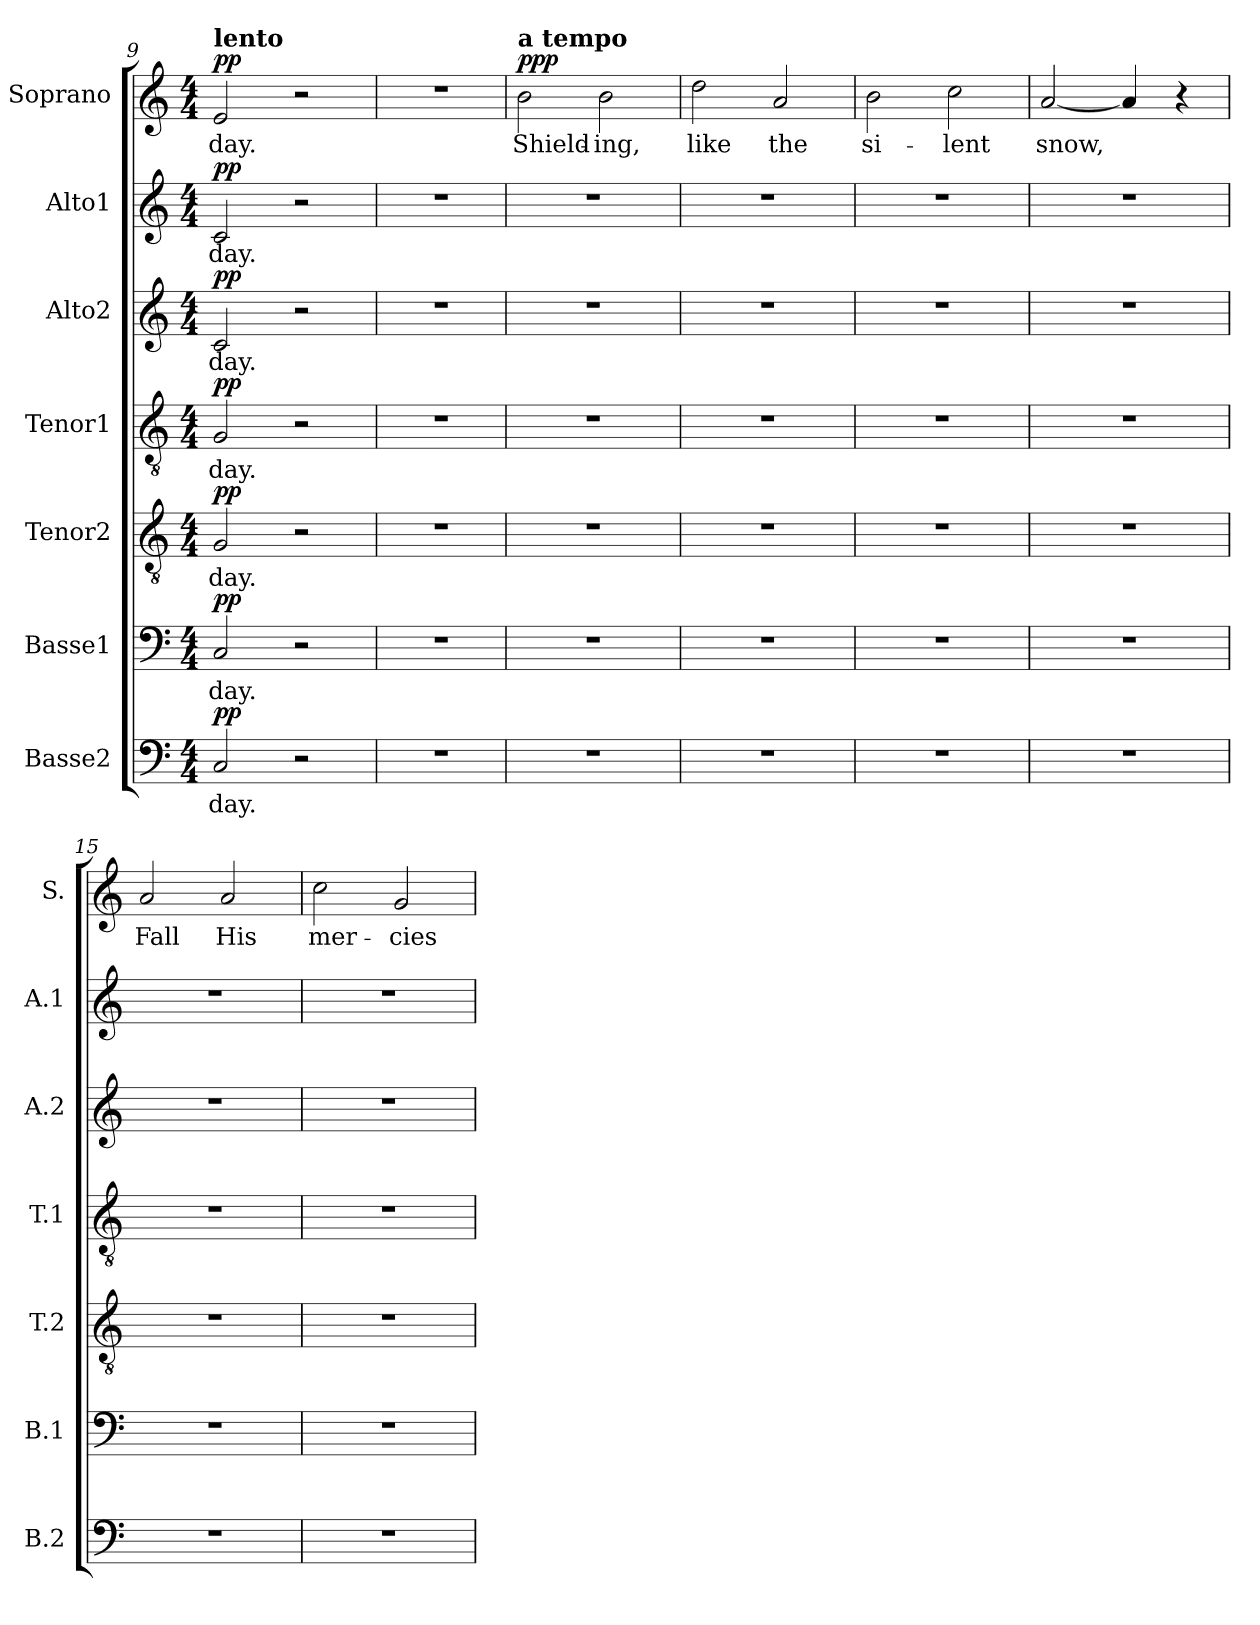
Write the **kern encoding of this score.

**kern	**text	**dynam	**kern	**text	**dynam	**kern	**text	**dynam	**kern	**text	**dynam	**kern	**text	**dynam	**kern	**text	**dynam	**kern	**text	**dynam
*part7	*part7	*part7	*part6	*part6	*part6	*part5	*part5	*part5	*part4	*part4	*part4	*part3	*part3	*part3	*part2	*part2	*part2	*part1	*part1	*part1
*staff7	*staff7	*staff7	*staff6	*staff6	*staff6	*staff5	*staff5	*staff5	*staff4	*staff4	*staff4	*staff3	*staff3	*staff3	*staff2	*staff2	*staff2	*staff1	*staff1	*staff1
*I"Basse2	*	*	*I"Basse1	*	*	*I"Tenor2	*	*	*I"Tenor1	*	*	*I"Alto2	*	*	*I"Alto1	*	*	*I"Soprano	*	*
*I'B.2	*	*	*I'B.1	*	*	*I'T.2	*	*	*I'T.1	*	*	*I'A.2	*	*	*I'A.1	*	*	*I'S.	*	*
*clefF4	*	*	*clefF4	*	*	*clefGv2	*	*	*clefGv2	*	*	*clefG2	*	*	*clefG2	*	*	*clefG2	*	*
*k[]	*	*	*k[]	*	*	*k[]	*	*	*k[]	*	*	*k[]	*	*	*k[]	*	*	*k[]	*	*
*M4/4	*	*	*M4/4	*	*	*M4/4	*	*	*M4/4	*	*	*M4/4	*	*	*M4/4	*	*	*M4/4	*	*
=9	=9	=9	=9	=9	=9	=9	=9	=9	=9	=9	=9	=9	=9	=9	=9	=9	=9	=9	=9	=9
!	!	!	!	!	!	!	!	!	!	!	!	!	!	!	!	!	!	!LO:TX:a:B:t=lento	!	!
!	!LO:LY:b	!LO:DY:a	!	!LO:LY:b	!LO:DY:a	!	!LO:LY:b	!LO:DY:a	!	!LO:LY:b	!LO:DY:a	!	!LO:LY:b	!LO:DY:a	!	!LO:LY:b	!LO:DY:a	!	!LO:LY:b	!LO:DY:a
2C/	-day.	pp	2C/	-day.	pp	2G/	-day.	pp	2G/	-day.	pp	2c/	-day.	pp	2c/	-day.	pp	2e/	-day.	pp
2r	.	.	2r	.	.	2r	.	.	2r	.	.	2r	.	.	2r	.	.	2r	.	.
=10	=10	=10	=10	=10	=10	=10	=10	=10	=10	=10	=10	=10	=10	=10	=10	=10	=10	=10	=10	=10
1r	.	.	1r	.	.	1r	.	.	1r	.	.	1r	.	.	1r	.	.	1r	.	.
=11	=11	=11	=11	=11	=11	=11	=11	=11	=11	=11	=11	=11	=11	=11	=11	=11	=11	=11	=11	=11
!!LO:REH:place=s1:a:B:fs=14:t=A
!	!	!	!	!	!	!	!	!	!	!	!	!	!	!	!	!	!	!LO:TX:a:B:t=a tempo	!	!
!	!	!	!	!	!	!	!	!	!	!	!	!	!	!	!	!	!	!	!LO:LY:b	!LO:DY:a
1r	.	.	1r	.	.	1r	.	.	1r	.	.	1r	.	.	1r	.	.	2b\	Shield-	ppp
!	!	!	!	!	!	!	!	!	!	!	!	!	!	!	!	!	!	!	!LO:LY:b	!
.	.	.	.	.	.	.	.	.	.	.	.	.	.	.	.	.	.	2b\	-ing,	.
=12	=12	=12	=12	=12	=12	=12	=12	=12	=12	=12	=12	=12	=12	=12	=12	=12	=12	=12	=12	=12
!	!	!	!	!	!	!	!	!	!	!	!	!	!	!	!	!	!	!	!LO:LY:b	!
1r	.	.	1r	.	.	1r	.	.	1r	.	.	1r	.	.	1r	.	.	2dd\	like	.
!	!	!	!	!	!	!	!	!	!	!	!	!	!	!	!	!	!	!	!LO:LY:b	!
.	.	.	.	.	.	.	.	.	.	.	.	.	.	.	.	.	.	2a/	the	.
=13	=13	=13	=13	=13	=13	=13	=13	=13	=13	=13	=13	=13	=13	=13	=13	=13	=13	=13	=13	=13
!	!	!	!	!	!	!	!	!	!	!	!	!	!	!	!	!	!	!	!LO:LY:b	!
1r	.	.	1r	.	.	1r	.	.	1r	.	.	1r	.	.	1r	.	.	2b\	si-	.
!	!	!	!	!	!	!	!	!	!	!	!	!	!	!	!	!	!	!	!LO:LY:b	!
.	.	.	.	.	.	.	.	.	.	.	.	.	.	.	.	.	.	2cc\	-lent	.
=14	=14	=14	=14	=14	=14	=14	=14	=14	=14	=14	=14	=14	=14	=14	=14	=14	=14	=14	=14	=14
!	!	!	!	!	!	!	!	!	!	!	!	!	!	!	!	!	!	!	!LO:LY:b	!
1r	.	.	1r	.	.	1r	.	.	1r	.	.	1r	.	.	1r	.	.	[2a/	snow,	.
.	.	.	.	.	.	.	.	.	.	.	.	.	.	.	.	.	.	4a/]	.	.
.	.	.	.	.	.	.	.	.	.	.	.	.	.	.	.	.	.	4r	.	.
=15	=15	=15	=15	=15	=15	=15	=15	=15	=15	=15	=15	=15	=15	=15	=15	=15	=15	=15	=15	=15
!	!	!	!	!	!	!	!	!	!	!	!	!	!	!	!	!	!	!	!LO:LY:b	!
1r	.	.	1r	.	.	1r	.	.	1r	.	.	1r	.	.	1r	.	.	2a/	Fall	.
!	!	!	!	!	!	!	!	!	!	!	!	!	!	!	!	!	!	!	!LO:LY:b	!
.	.	.	.	.	.	.	.	.	.	.	.	.	.	.	.	.	.	2a/	His	.
=16	=16	=16	=16	=16	=16	=16	=16	=16	=16	=16	=16	=16	=16	=16	=16	=16	=16	=16	=16	=16
!	!	!	!	!	!	!	!	!	!	!	!	!	!	!	!	!	!	!	!LO:LY:b	!
1r	.	.	1r	.	.	1r	.	.	1r	.	.	1r	.	.	1r	.	.	2cc\	mer-	.
!	!	!	!	!	!	!	!	!	!	!	!	!	!	!	!	!	!	!	!LO:LY:b	!
.	.	.	.	.	.	.	.	.	.	.	.	.	.	.	.	.	.	2g/	-cies	.
=	=	=	=	=	=	=	=	=	=	=	=	=	=	=	=	=	=	=	=	=
*-	*-	*-	*-	*-	*-	*-	*-	*-	*-	*-	*-	*-	*-	*-	*-	*-	*-	*-	*-	*-
